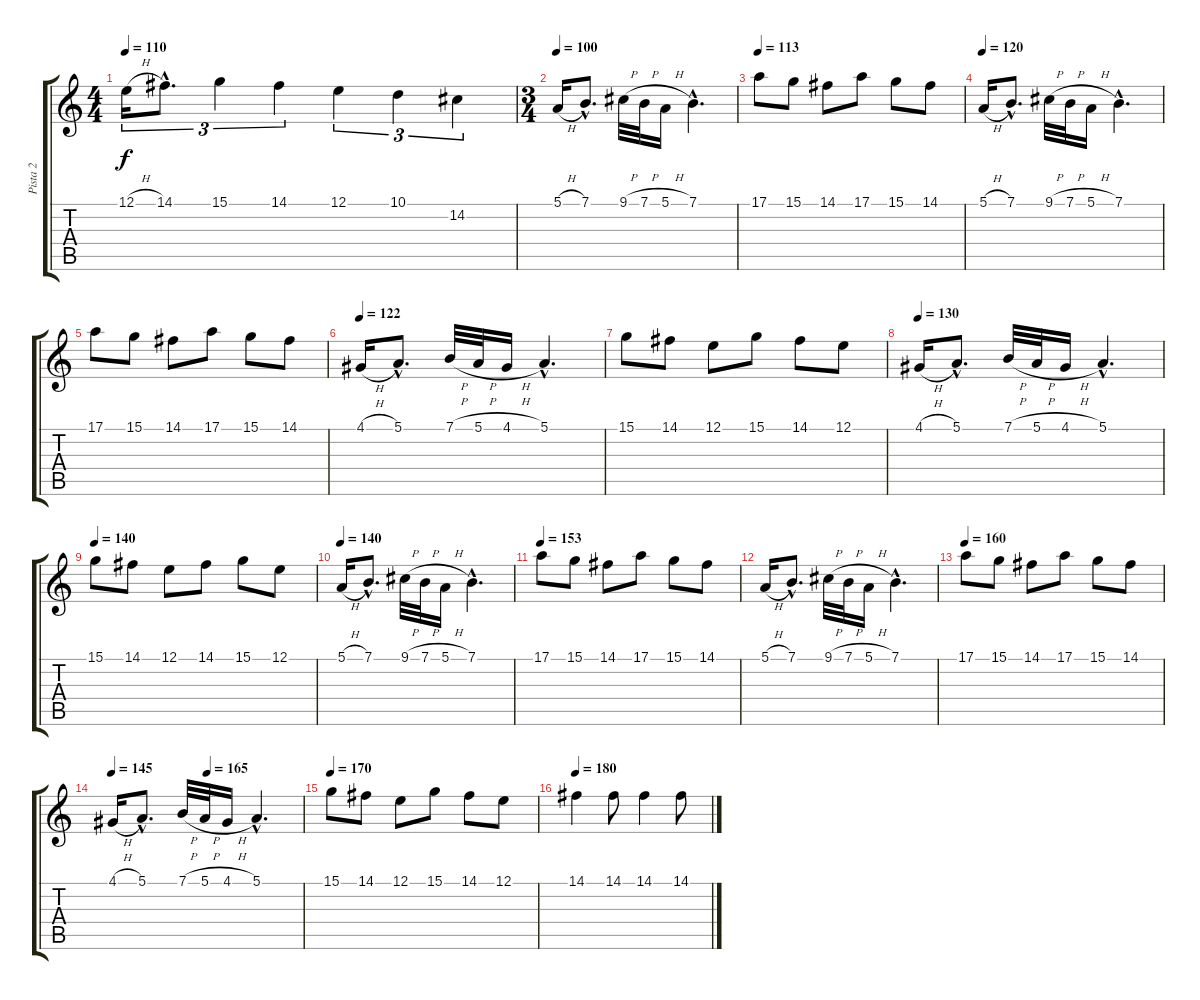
\track ("Pista 2" "Pista 2") {instrument panflute}
\staff {score tabs}
\tuning (E4 B3 G3 D3 A2 E2) {hide}
\ts (4 4)
\tempo 110
\clef g2
\ks c
12.1{h}.16{tu (3 2) dy f} 14.1{hac}.8{d tu (3 2)} 15.1.4{tu (3 2)} 14.1.4{tu (3 2)} 12.1.4{tu (3 2)} 10.1.4{tu (3 2)} 14.2.4{tu (3 2)} |
\ts (3 4)
\tempo 100
5.1{h}.16 7.1{hac}.8{d} 9.1{h}.32 7.1{h}.32 5.1{h}.16 7.1{hac}.4{d} |
\tempo 113
17.1.8 15.1.8 14.1.8 17.1.8 15.1.8 14.1.8 |
\tempo 120
5.1{h}.16 7.1{hac}.8{d} 9.1{h}.32 7.1{h}.32 5.1{h}.16 7.1{hac}.4{d} |
17.1.8 15.1.8 14.1.8 17.1.8 15.1.8 14.1.8 |
\tempo 122
4.1{h}.16 5.1{hac}.8{d} 7.1{h}.32 5.1{h}.32 4.1{h}.16 5.1{hac}.4{d} |
15.1.8 14.1.8 12.1.8 15.1.8 14.1.8 12.1.8 |
\tempo 130
4.1{h}.16 5.1{hac}.8{d} 7.1{h}.32 5.1{h}.32 4.1{h}.16 5.1{hac}.4{d} |
\tempo 140
15.1.8 14.1.8 12.1.8 14.1.8 15.1.8 12.1.8 |
\tempo 150
\tempo 140
5.1{h}.16 7.1{hac}.8{d} 9.1{h}.32 7.1{h}.32 5.1{h}.16 7.1{hac}.4{d} |
\tempo 153
17.1.8 15.1.8 14.1.8 17.1.8 15.1.8 14.1.8 |
5.1{h}.16 7.1{hac}.8{d} 9.1{h}.32 7.1{h}.32 5.1{h}.16 7.1{hac}.4{d} |
\tempo 160
17.1.8 15.1.8 14.1.8 17.1.8 15.1.8 14.1.8 |
\tempo (165 0.5)
\tempo 145
4.1{h}.16 5.1{hac}.8{d} 7.1{h}.32 5.1{h}.32 4.1{h}.16 5.1{hac}.4{d} |
\tempo 170
15.1.8 14.1.8 12.1.8 15.1.8 14.1.8 12.1.8 |
\tempo 180
14.1.4 14.1.8 14.1.4 14.1.8
